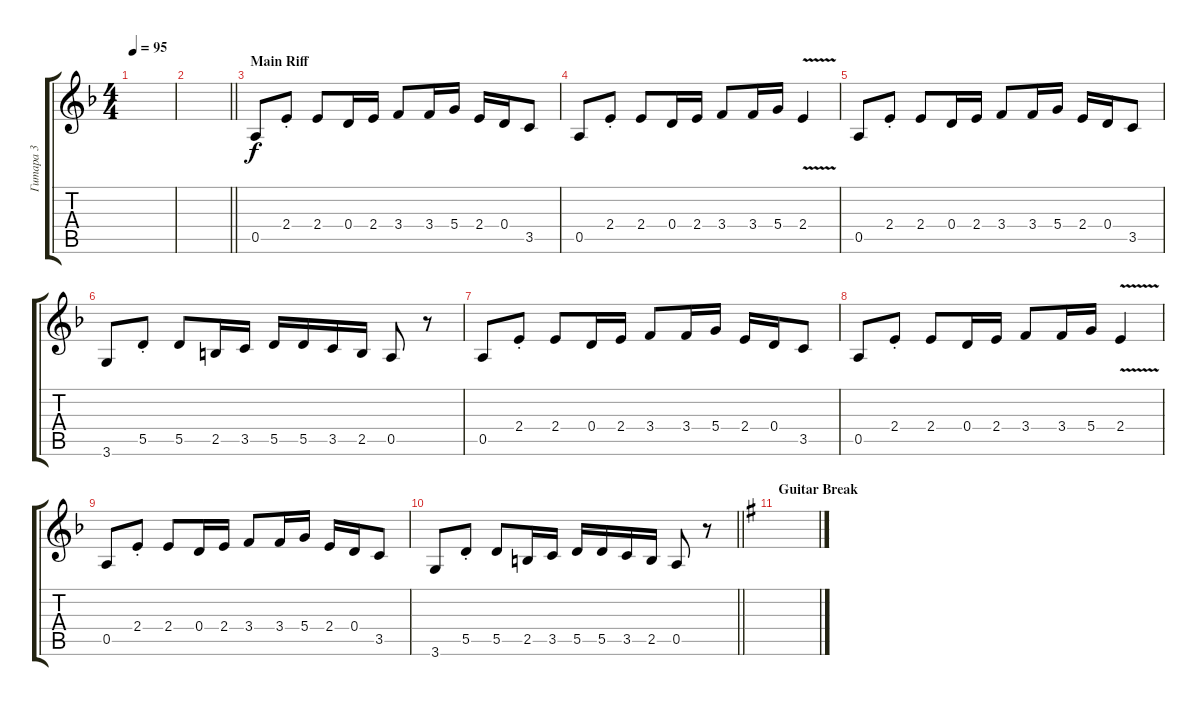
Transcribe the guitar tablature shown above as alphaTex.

\track ("Гитара 3" "Гитара 3") {instrument distortionguitar}
\staff {score tabs}
\tuning (E4 B3 G3 D3 A2 E2) {hide}
\ts (4 4)
\tempo 95
\clef g2
\ks dminor
|
\barLineRight lightlight
|
\section ("" "Main Riff")
0.5.8 2.4{st}.8 2.4.8 0.4.16 2.4.16 3.4.8 3.4.16 5.4.16 2.4.16 0.4.16 3.5.8 |
0.5.8 2.4{st}.8 2.4.8 0.4.16 2.4.16 3.4.8 3.4.16 5.4.16 2.4{v}.4 |
0.5.8 2.4{st}.8 2.4.8 0.4.16 2.4.16 3.4.8 3.4.16 5.4.16 2.4.16 0.4.16 3.5.8 |
3.6.8 5.5{st}.8 5.5.8 2.5.16 3.5.16 5.5.16 5.5.16 3.5.16 2.5.16 0.5.8 r.8 |
0.5.8 2.4{st}.8 2.4.8 0.4.16 2.4.16 3.4.8 3.4.16 5.4.16 2.4.16 0.4.16 3.5.8 |
0.5.8 2.4{st}.8 2.4.8 0.4.16 2.4.16 3.4.8 3.4.16 5.4.16 2.4{v}.4 |
0.5.8 2.4{st}.8 2.4.8 0.4.16 2.4.16 3.4.8 3.4.16 5.4.16 2.4.16 0.4.16 3.5.8 |
\barLineRight lightlight
3.6.8 5.5{st}.8 5.5.8 2.5.16 3.5.16 5.5.16 5.5.16 3.5.16 2.5.16 0.5.8 r.8 |
\section ("" "Guitar Break")
\ks eminor
